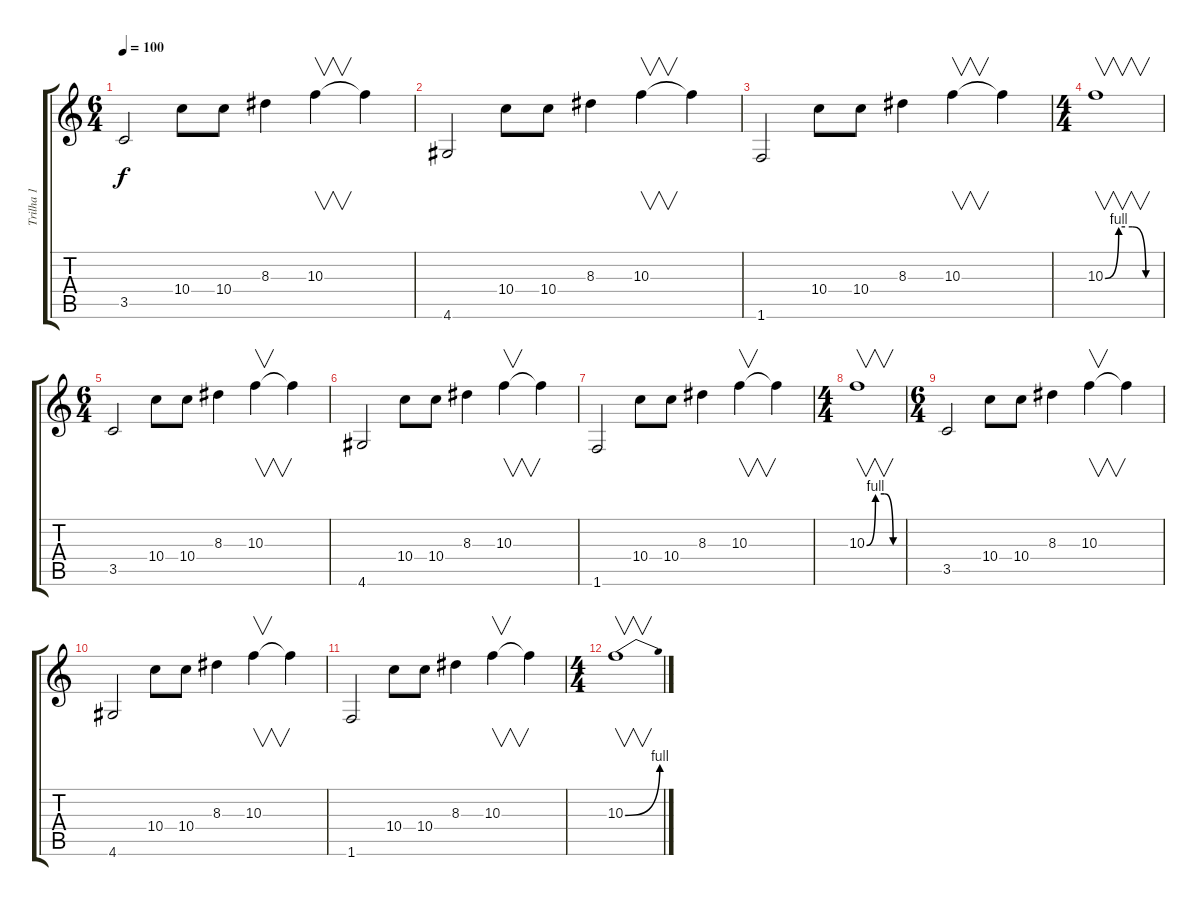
\track ("Trilha 1" "Trilha 1") {instrument distortionguitar}
\staff {score tabs}
\tuning (E4 B3 G3 D3 A2 E2) {hide}
\ts (6 4)
\tempo 100
\clef g2
\ks c
3.5.2{dy f} 10.4.8 10.4.8 8.3.4 10.3.4{v} 10.3{t}.4 |
4.6.2 10.4.8 10.4.8 8.3.4 10.3.4{v} 10.3{t}.4 |
1.6.2 10.4.8 10.4.8 8.3.4 10.3.4{v} 10.3{t}.4 |
\ts (4 4)
10.3{be (custom 0 0 15 4 30 4 45 0 60 0)}.1{v} |
\ts (6 4)
3.5.2 10.4.8 10.4.8 8.3.4 10.3.4{v} 10.3{t}.4 |
4.6.2 10.4.8 10.4.8 8.3.4 10.3.4{v} 10.3{t}.4 |
1.6.2 10.4.8 10.4.8 8.3.4 10.3.4{v} 10.3{t}.4 |
\ts (4 4)
10.3{be (custom 0 0 15 4 30 4 45 0 60 0)}.1{v} |
\ts (6 4)
3.5.2{volume 10} 10.4.8 10.4.8 8.3.4 10.3.4{v} 10.3{t}.4 |
4.6.2{volume 7} 10.4.8 10.4.8 8.3.4 10.3.4{v} 10.3{t}.4 |
1.6.2{volume 3} 10.4.8 10.4.8 8.3.4 10.3.4{v} 10.3{t}.4 |
\ts (4 4)
10.3{be (bend 0 0 60 4)}.1{v volume 0}
